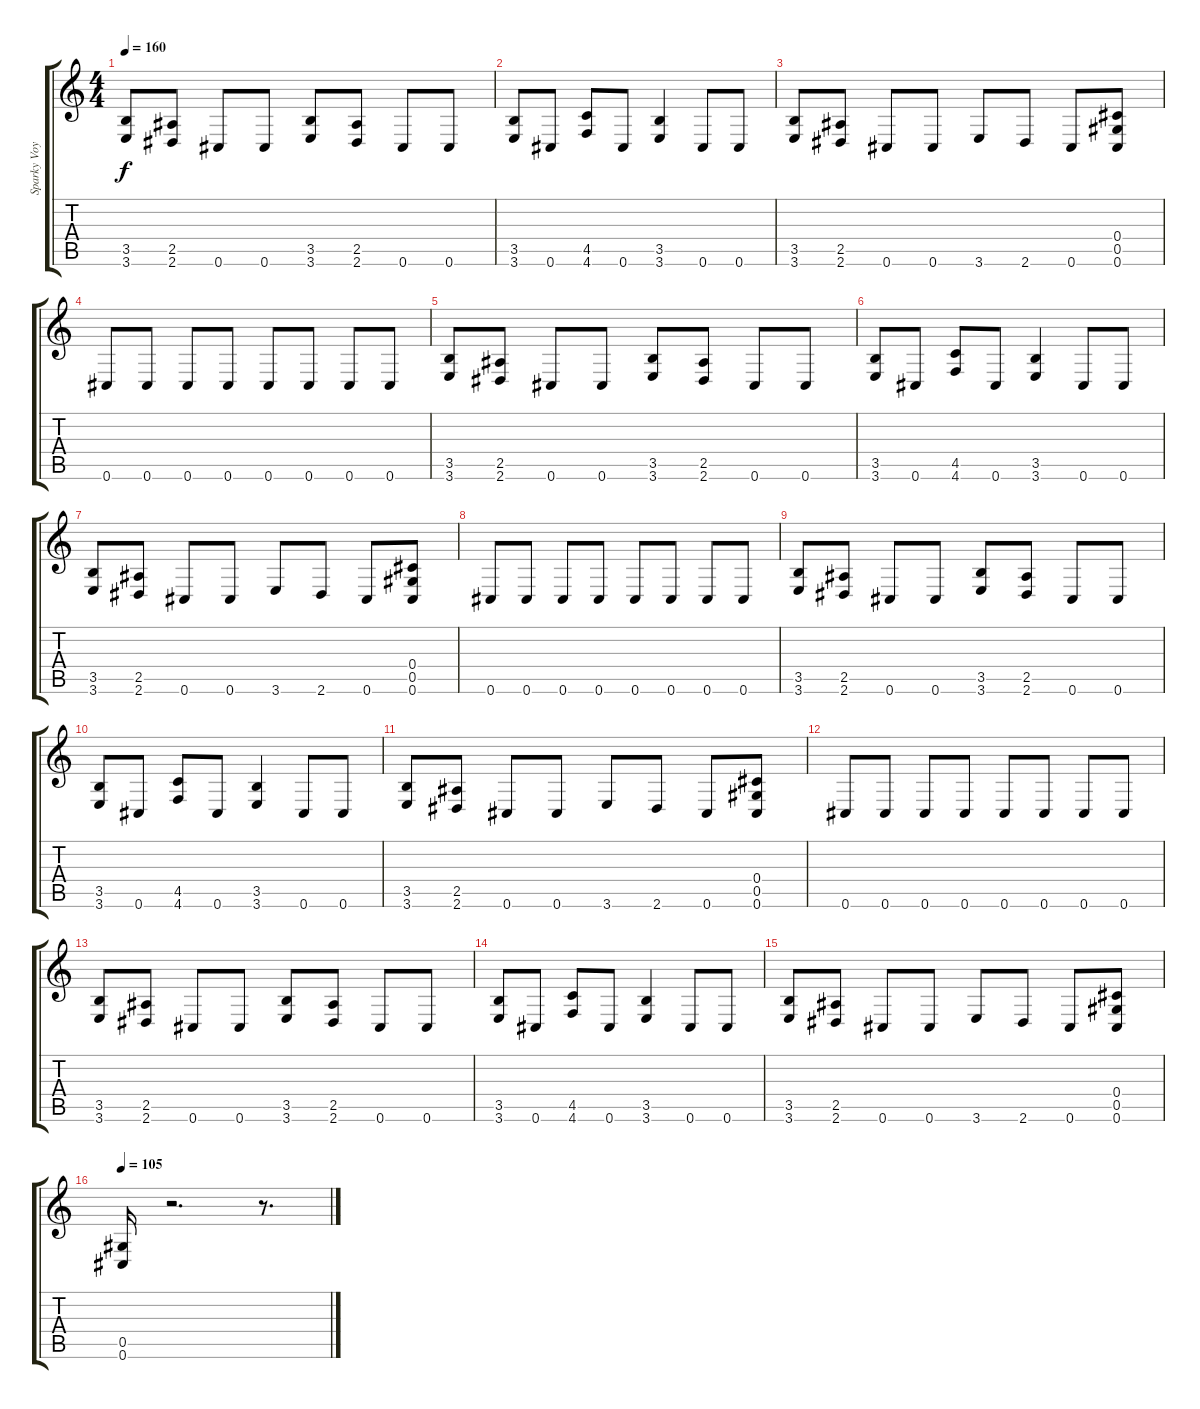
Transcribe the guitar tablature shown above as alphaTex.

\track ("Sparky Voyles" "Sparky Voy") {instrument distortionguitar}
\staff {score tabs}
\tuning (Eb4 Bb3 Gb3 Db3 Ab2 Db2) {hide}
\ts (4 4)
\tempo 160
\clef g2
\ks c
(3.5 3.6).8{dy f} (2.5 2.6).8 0.6.8 0.6.8 (3.5 3.6).8 (2.5 2.6).8 0.6.8 0.6.8 |
(3.5 3.6).8 0.6.8 (4.5 4.6).8 0.6.8 (3.5 3.6).4 0.6.8 0.6.8 |
(3.5 3.6).8 (2.5 2.6).8 0.6.8 0.6.8 3.6.8 2.6.8 0.6.8 (0.4 0.5 0.6).8 |
0.6.8 0.6.8 0.6.8 0.6.8 0.6.8 0.6.8 0.6.8 0.6.8 |
(3.5 3.6).8 (2.5 2.6).8 0.6.8 0.6.8 (3.5 3.6).8 (2.5 2.6).8 0.6.8 0.6.8 |
(3.5 3.6).8 0.6.8 (4.5 4.6).8 0.6.8 (3.5 3.6).4 0.6.8 0.6.8 |
(3.5 3.6).8 (2.5 2.6).8 0.6.8 0.6.8 3.6.8 2.6.8 0.6.8 (0.4 0.5 0.6).8 |
0.6.8 0.6.8 0.6.8 0.6.8 0.6.8 0.6.8 0.6.8 0.6.8 |
(3.5 3.6).8 (2.5 2.6).8 0.6.8 0.6.8 (3.5 3.6).8 (2.5 2.6).8 0.6.8 0.6.8 |
(3.5 3.6).8 0.6.8 (4.5 4.6).8 0.6.8 (3.5 3.6).4 0.6.8 0.6.8 |
(3.5 3.6).8 (2.5 2.6).8 0.6.8 0.6.8 3.6.8 2.6.8 0.6.8 (0.4 0.5 0.6).8 |
0.6.8 0.6.8 0.6.8 0.6.8 0.6.8 0.6.8 0.6.8 0.6.8 |
(3.5 3.6).8 (2.5 2.6).8 0.6.8 0.6.8 (3.5 3.6).8 (2.5 2.6).8 0.6.8 0.6.8 |
(3.5 3.6).8 0.6.8 (4.5 4.6).8 0.6.8 (3.5 3.6).4 0.6.8 0.6.8 |
(3.5 3.6).8 (2.5 2.6).8 0.6.8 0.6.8 3.6.8 2.6.8 0.6.8 (0.4 0.5 0.6).8 |
\tempo 105
(0.5 0.6).16 r.2{d} r.8{d}
